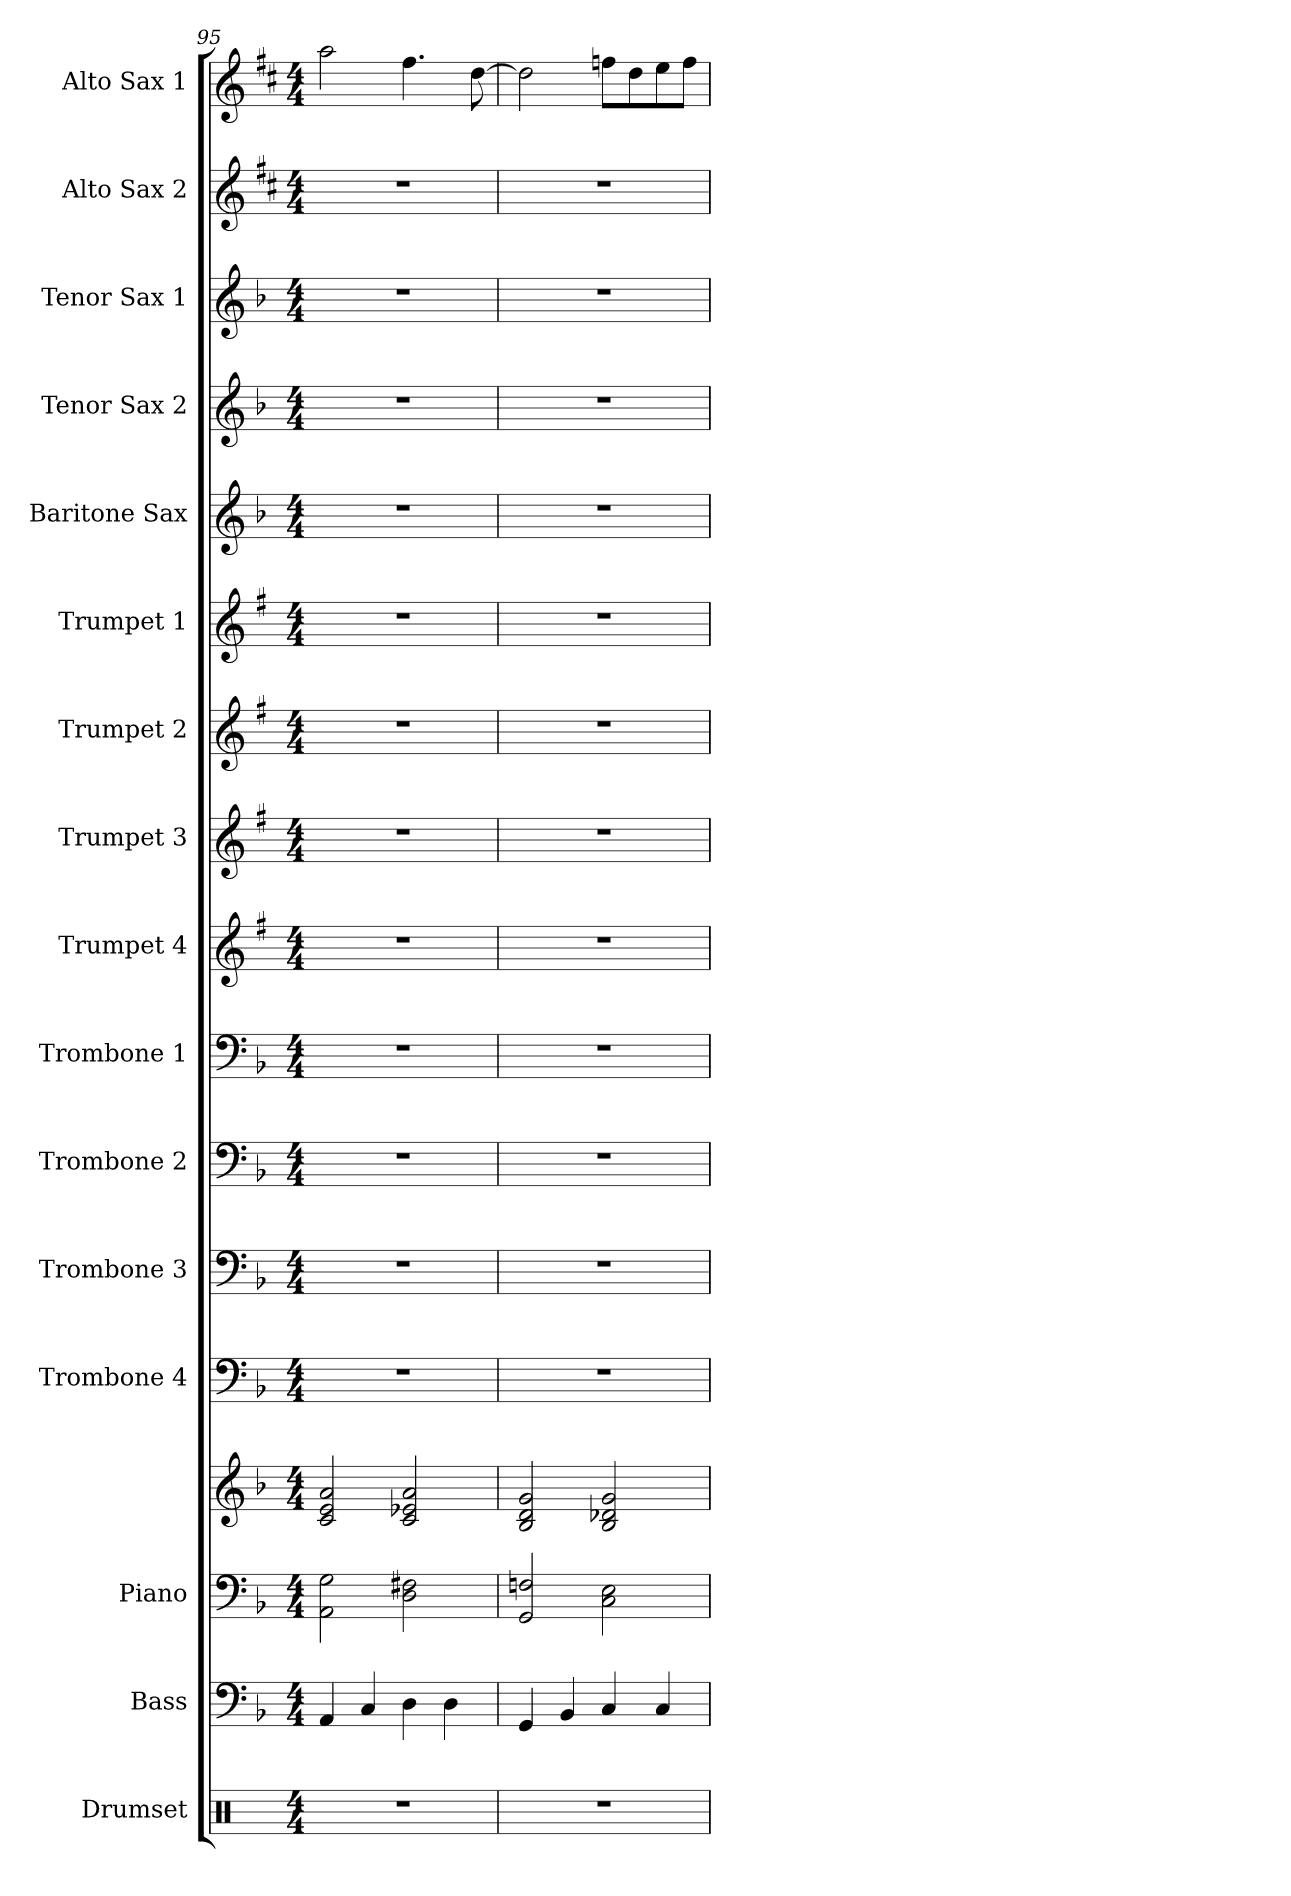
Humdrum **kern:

**kern	**kern	**kern	**kern	**kern	**kern	**kern	**kern	**kern	**kern	**kern	**kern	**kern	**kern	**kern	**kern	**kern
*part16	*part15	*part14	*part14	*part13	*part12	*part11	*part10	*part9	*part8	*part7	*part6	*part5	*part4	*part3	*part2	*part1
*staff17	*staff16	*staff15	*staff14	*staff13	*staff12	*staff11	*staff10	*staff9	*staff8	*staff7	*staff6	*staff5	*staff4	*staff3	*staff2	*staff1
*I"Drumset	*I"Bass	*I"Piano	*	*I"Trombone 4	*I"Trombone 3	*I"Trombone 2	*I"Trombone 1	*I"Trumpet 4	*I"Trumpet 3	*I"Trumpet 2	*I"Trumpet 1	*I"Baritone Sax	*I"Tenor Sax 2	*I"Tenor Sax 1	*I"Alto Sax 2	*I"Alto Sax 1
*I'Drs.	*I'Bass	*I'Piano	*	*I'Tbn. 4	*I'Tbn. 3	*I'Tbn. 2	*I'Tbn. 1	*I'Tpt. 4	*I'Tpt. 3	*I'Tpt. 2	*I'Tpt. 1	*I'Bari	*I'Tenor 2	*I'Tenor 1	*I'Alto 2	*I'Alto 1
*clefX	*clefF4	*clefF4	*clefG2	*clefF4	*clefF4	*clefF4	*clefF4	*clefG2	*clefG2	*clefG2	*clefG2	*clefG2	*clefG2	*clefG2	*clefG2	*clefG2
*	*ITrd7c12	*	*	*	*	*	*	*ITrd1c2	*ITrd1c2	*ITrd1c2	*ITrd1c2	*ITrd12c21	*ITrd8c14	*ITrd8c14	*ITrd5c9	*ITrd5c9
*k[]	*k[b-]	*k[b-]	*k[b-]	*k[b-]	*k[b-]	*k[b-]	*k[b-]	*k[b-]	*k[b-]	*k[b-]	*k[b-]	*k[b-]	*k[b-]	*k[b-]	*k[b-]	*k[b-]
*M4/4	*M4/4	*M4/4	*M4/4	*M4/4	*M4/4	*M4/4	*M4/4	*M4/4	*M4/4	*M4/4	*M4/4	*M4/4	*M4/4	*M4/4	*M4/4	*M4/4
=95	=95	=95	=95	=95	=95	=95	=95	=95	=95	=95	=95	=95	=95	=95	=95	=95
1r	4AAA/	2AA\ 2G\	2c/ 2e/ 2a/	1r	1r	1r	1r	1r	1r	1r	1r	1r	1r	1r	1r	2cc\
.	4CC/	.	.	.	.	.	.	.	.	.	.	.	.	.	.	.
.	4DD\	2D\ 2F#X\	2c/ 2e-X/ 2a/	.	.	.	.	.	.	.	.	.	.	.	.	4.a\
.	4DD\	.	.	.	.	.	.	.	.	.	.	.	.	.	.	.
.	.	.	.	.	.	.	.	.	.	.	.	.	.	.	.	[8f\
=96	=96	=96	=96	=96	=96	=96	=96	=96	=96	=96	=96	=96	=96	=96	=96	=96
1r	4GGG/	2GG/ 2Fn/	2B-/ 2d/ 2g/	1r	1r	1r	1r	1r	1r	1r	1r	1r	1r	1r	1r	2f\]
.	4BBB-/	.	.	.	.	.	.	.	.	.	.	.	.	.	.	.
.	4CC/	2C\ 2E\	2B-/ 2d-X/ 2g/	.	.	.	.	.	.	.	.	.	.	.	.	8a-X\L
.	.	.	.	.	.	.	.	.	.	.	.	.	.	.	.	8f\
.	4CC/	.	.	.	.	.	.	.	.	.	.	.	.	.	.	8g\
.	.	.	.	.	.	.	.	.	.	.	.	.	.	.	.	8a-\J
=	=	=	=	=	=	=	=	=	=	=	=	=	=	=	=	=
*-	*-	*-	*-	*-	*-	*-	*-	*-	*-	*-	*-	*-	*-	*-	*-	*-
